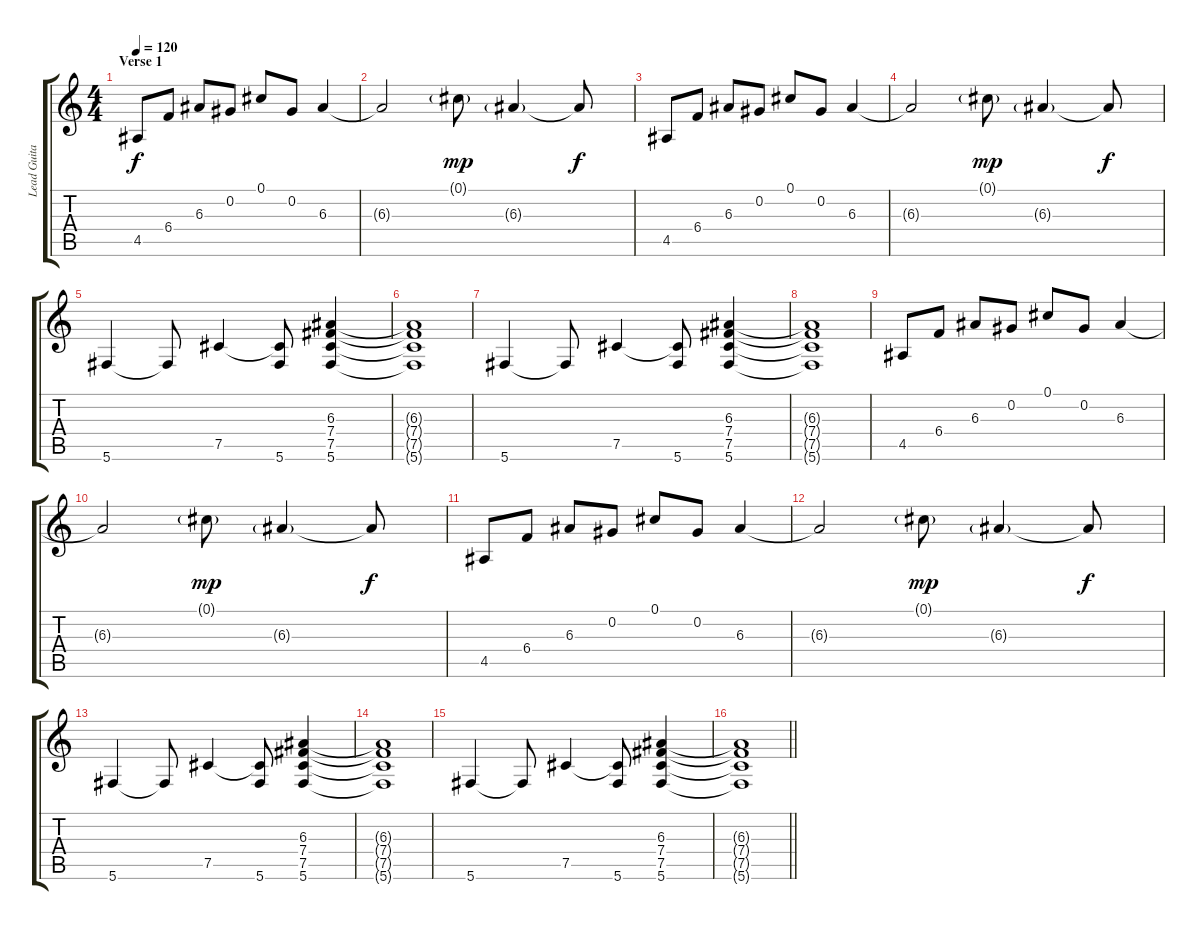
\track ("Lead Guitar" "Lead Guita") {instrument electricguitarclean}
\staff {score tabs}
\tuning (Db4 Ab3 E3 B2 Gb2 Db2) {hide}
\ts (4 4)
\section ("" "Verse 1 ")
\tempo 120
\clef g2
\ks c
4.5.8{dy f} 6.4.8 6.3.8 0.2.8 0.1.8 0.2.8 6.3.4 |
6.3{t}.2 0.1{g}.8{dy mp} 6.3{g}.4 6.3{t}.8{dy f} |
4.5.8 6.4.8 6.3.8 0.2.8 0.1.8 0.2.8 6.3.4 |
6.3{t}.2 0.1{g}.8{dy mp} 6.3{g}.4 6.3{t}.8{dy f} |
5.6.4 5.6{t}.8 7.5.4 (7.5{t} 5.6).8 (6.3 7.4 7.5 5.6).4 |
(6.3{t} 7.4{t} 7.5{t} 5.6{t}).1 |
5.6.4 5.6{t}.8 7.5.4 (7.5{t} 5.6).8 (6.3 7.4 7.5 5.6).4 |
(6.3{t} 7.4{t} 7.5{t} 5.6{t}).1 |
4.5.8 6.4.8 6.3.8 0.2.8 0.1.8 0.2.8 6.3.4 |
6.3{t}.2 0.1{g}.8{dy mp} 6.3{g}.4 6.3{t}.8{dy f} |
4.5.8 6.4.8 6.3.8 0.2.8 0.1.8 0.2.8 6.3.4 |
6.3{t}.2 0.1{g}.8{dy mp} 6.3{g}.4 6.3{t}.8{dy f} |
5.6.4 5.6{t}.8 7.5.4 (7.5{t} 5.6).8 (6.3 7.4 7.5 5.6).4 |
(6.3{t} 7.4{t} 7.5{t} 5.6{t}).1 |
5.6.4 5.6{t}.8 7.5.4 (7.5{t} 5.6).8 (6.3 7.4 7.5 5.6).4 |
\barLineRight lightlight
(6.3{t} 7.4{t} 7.5{t} 5.6{t}).1
